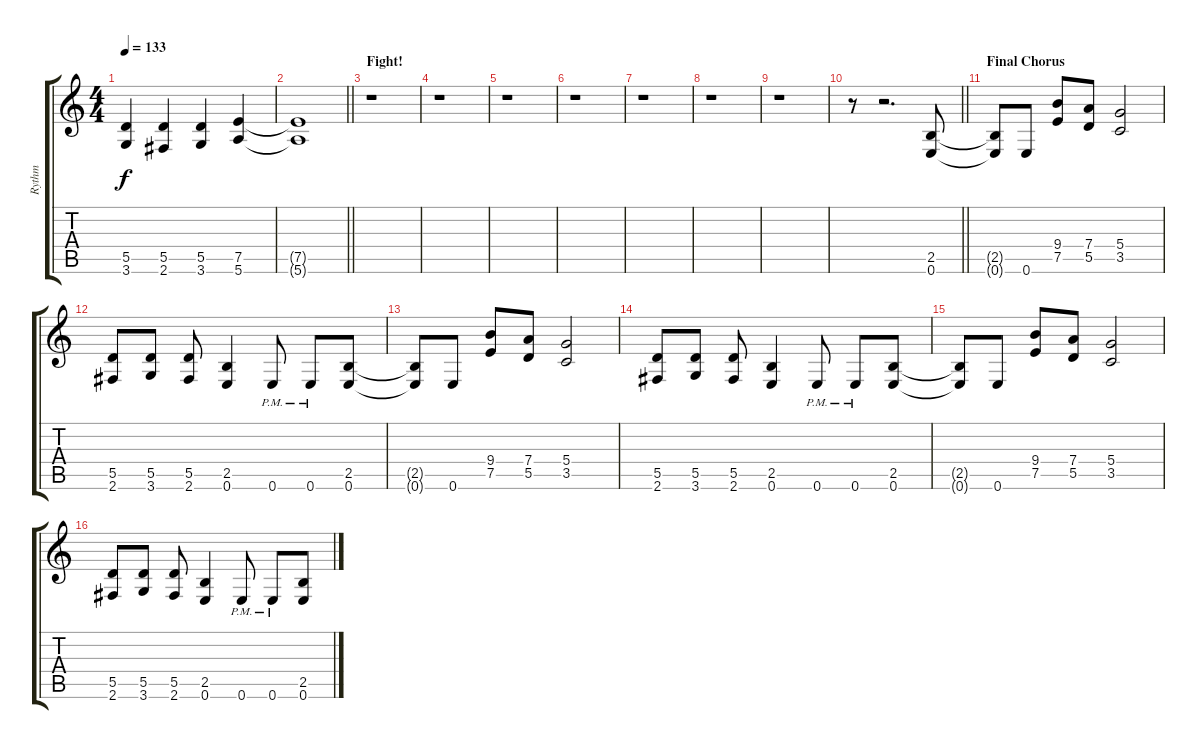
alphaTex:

\track ("Rythm" "Rythm") {instrument distortionguitar}
\staff {score tabs}
\tuning (E4 B3 G3 D3 A2 E2) {hide}
\ts (4 4)
\tempo 133
\clef g2
\ks c
(5.5{t} 3.6{t}).4{dy f} (5.5 2.6).4 (5.5 3.6).4 (7.5 5.6).4 |
\barLineRight lightlight
(7.5{t} 5.6{t}).1 |
\section ("" "Fight!")
r.1 |
r.1 |
r.1 |
r.1 |
r.1 |
r.1 |
r.1 |
\barLineRight lightlight
r.8 r.2{d} (2.5 0.6).8 |
\section ("" "Final Chorus")
(2.5{t} 0.6{t}).8 0.6.8 (9.4 7.5).8 (7.4 5.5).8 (5.4 3.5).2 |
(5.5 2.6).8 (5.5 3.6).8 (5.5 2.6).8 (2.5 0.6).4 0.6{pm}.8 0.6{pm}.8 (2.5 0.6).8 |
(2.5{t} 0.6{t}).8 0.6.8 (9.4 7.5).8 (7.4 5.5).8 (5.4 3.5).2 |
(5.5 2.6).8 (5.5 3.6).8 (5.5 2.6).8 (2.5 0.6).4 0.6{pm}.8 0.6{pm}.8 (2.5 0.6).8 |
(2.5{t} 0.6{t}).8 0.6.8 (9.4 7.5).8 (7.4 5.5).8 (5.4 3.5).2 |
(5.5 2.6).8 (5.5 3.6).8 (5.5 2.6).8 (2.5 0.6).4 0.6{pm}.8 0.6{pm}.8 (2.5 0.6).8
